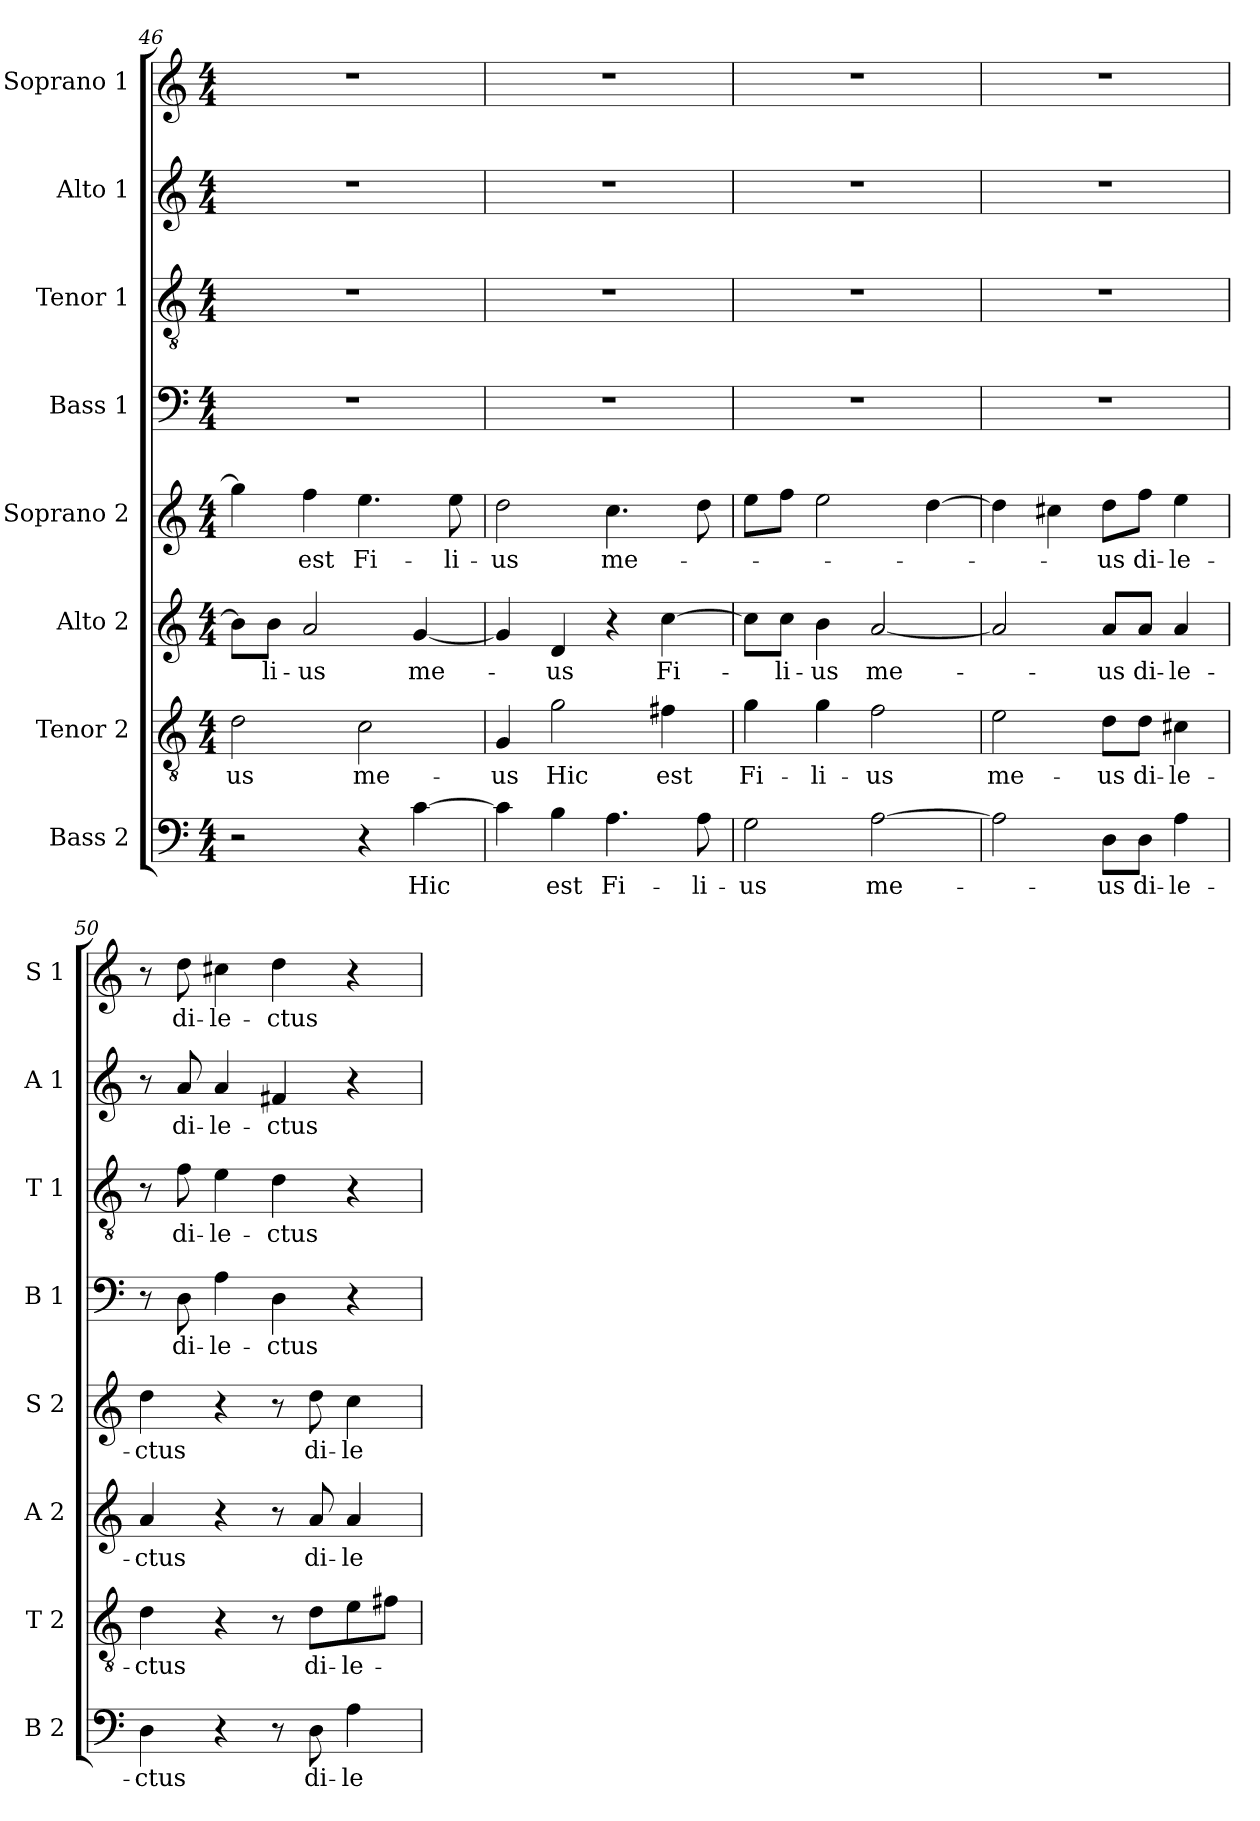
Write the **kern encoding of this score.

**kern	**text	**kern	**text	**kern	**text	**kern	**text	**kern	**text	**kern	**text	**kern	**text	**kern	**text
*part8	*part8	*part7	*part7	*part6	*part6	*part5	*part5	*part4	*part4	*part3	*part3	*part2	*part2	*part1	*part1
*staff8	*staff8	*staff7	*staff7	*staff6	*staff6	*staff5	*staff5	*staff4	*staff4	*staff3	*staff3	*staff2	*staff2	*staff1	*staff1
*I"Bass 2	*	*I"Tenor 2	*	*I"Alto 2	*	*I"Soprano 2	*	*I"Bass 1	*	*I"Tenor 1	*	*I"Alto 1	*	*I"Soprano 1	*
*I'B 2	*	*I'T 2	*	*I'A 2	*	*I'S 2	*	*I'B 1	*	*I'T 1	*	*I'A 1	*	*I'S 1	*
*clefF4	*	*clefGv2	*	*clefG2	*	*clefG2	*	*clefF4	*	*clefGv2	*	*clefG2	*	*clefG2	*
*k[]	*	*k[]	*	*k[]	*	*k[]	*	*k[]	*	*k[]	*	*k[]	*	*k[]	*
*C:	*	*C:	*	*C:	*	*C:	*	*C:	*	*C:	*	*C:	*	*C:	*
*M4/4	*	*M4/4	*	*M4/4	*	*M4/4	*	*M4/4	*	*M4/4	*	*M4/4	*	*M4/4	*
=46	=46	=46	=46	=46	=46	=46	=46	=46	=46	=46	=46	=46	=46	=46	=46
!	!	!	!LO:LY:b	!	!	!	!	!	!	!	!	!	!	!	!
2r	.	2d\	-us	8b\L]	.	4gg\]	.	1r	.	1r	.	1r	.	1r	.
!	!	!	!	!	!LO:LY:b	!	!	!	!	!	!	!	!	!	!
.	.	.	.	8b\J	-li-	.	.	.	.	.	.	.	.	.	.
!	!	!	!	!	!LO:LY:b	!	!LO:LY:b	!	!	!	!	!	!	!	!
.	.	.	.	2a/	-us	4ff\	est	.	.	.	.	.	.	.	.
!	!	!	!LO:LY:b	!	!	!	!LO:LY:b	!	!	!	!	!	!	!	!
4r	.	2c\	me-	.	.	4.ee\	Fi-	.	.	.	.	.	.	.	.
!	!LO:LY:b	!	!	!	!LO:LY:b	!	!	!	!	!	!	!	!	!	!
[4c\	Hic	.	.	[4g/	me-	.	.	.	.	.	.	.	.	.	.
!	!	!	!	!	!	!	!LO:LY:b	!	!	!	!	!	!	!	!
.	.	.	.	.	.	8ee\	-li-	.	.	.	.	.	.	.	.
=47	=47	=47	=47	=47	=47	=47	=47	=47	=47	=47	=47	=47	=47	=47	=47
!	!	!	!LO:LY:b	!	!	!	!LO:LY:b	!	!	!	!	!	!	!	!
4c\]	.	4G/	-us	4g/]	.	2dd\	-us	1r	.	1r	.	1r	.	1r	.
!	!LO:LY:b	!	!LO:LY:b	!	!LO:LY:b	!	!	!	!	!	!	!	!	!	!
4B\	est	2g\	Hic	4d/	-us	.	.	.	.	.	.	.	.	.	.
!	!LO:LY:b	!	!	!	!	!	!LO:LY:b	!	!	!	!	!	!	!	!
4.A\	Fi-	.	.	4r	.	4.cc\	me-	.	.	.	.	.	.	.	.
!	!	!	!LO:LY:b	!	!LO:LY:b	!	!	!	!	!	!	!	!	!	!
.	.	4f#X\	est	[4cc\	Fi-	.	.	.	.	.	.	.	.	.	.
!	!LO:LY:b	!	!	!	!	!	!	!	!	!	!	!	!	!	!
8A\	-li-	.	.	.	.	8dd\	.	.	.	.	.	.	.	.	.
=48	=48	=48	=48	=48	=48	=48	=48	=48	=48	=48	=48	=48	=48	=48	=48
!	!LO:LY:b	!	!LO:LY:b	!	!	!	!	!	!	!	!	!	!	!	!
2G\	-us	4g\	Fi-	8cc\L]	.	8ee\L	.	1r	.	1r	.	1r	.	1r	.
!	!	!	!	!	!LO:LY:b	!	!	!	!	!	!	!	!	!	!
.	.	.	.	8cc\J	-li-	8ff\J	.	.	.	.	.	.	.	.	.
!	!	!	!LO:LY:b	!	!LO:LY:b	!	!	!	!	!	!	!	!	!	!
.	.	4g\	-li-	4b\	-us	2ee\	.	.	.	.	.	.	.	.	.
!	!LO:LY:b	!	!LO:LY:b	!	!LO:LY:b	!	!	!	!	!	!	!	!	!	!
[2A\	me-	2f\	-us	[2a/	me-	.	.	.	.	.	.	.	.	.	.
.	.	.	.	.	.	[4dd\	.	.	.	.	.	.	.	.	.
!!LO:LB:g=z
=49	=49	=49	=49	=49	=49	=49	=49	=49	=49	=49	=49	=49	=49	=49	=49
!	!	!	!LO:LY:b	!	!	!	!	!	!	!	!	!	!	!	!
2A\]	.	2e\	me-	2a/]	.	4dd\]	.	1r	.	1r	.	1r	.	1r	.
.	.	.	.	.	.	4cc#X\	.	.	.	.	.	.	.	.	.
!	!LO:LY:b	!	!LO:LY:b	!	!LO:LY:b	!	!LO:LY:b	!	!	!	!	!	!	!	!
8D\L	-us	8d\L	-us	8a/L	-us	8dd\L	-us	.	.	.	.	.	.	.	.
!	!LO:LY:b	!	!LO:LY:b	!	!LO:LY:b	!	!LO:LY:b	!	!	!	!	!	!	!	!
8D\J	di-	8d\J	di-	8a/J	di-	8ff\J	di-	.	.	.	.	.	.	.	.
!	!LO:LY:b	!	!LO:LY:b	!	!LO:LY:b	!	!LO:LY:b	!	!	!	!	!	!	!	!
4A\	-le-	4c#X\	-le-	4a/	-le-	4ee\	-le-	.	.	.	.	.	.	.	.
=50	=50	=50	=50	=50	=50	=50	=50	=50	=50	=50	=50	=50	=50	=50	=50
!	!LO:LY:b	!	!LO:LY:b	!	!LO:LY:b	!	!LO:LY:b	!	!	!	!	!	!	!	!
4D\	-ctus	4d\	-ctus	4a/	-ctus	4dd\	-ctus	8r	.	8r	.	8r	.	8r	.
!	!	!	!	!	!	!	!	!	!LO:LY:b	!	!LO:LY:b	!	!LO:LY:b	!	!LO:LY:b
.	.	.	.	.	.	.	.	8D\	di-	8f\	di-	8a/	di-	8dd\	di-
!	!	!	!	!	!	!	!	!	!LO:LY:b	!	!LO:LY:b	!	!LO:LY:b	!	!LO:LY:b
4r	.	4r	.	4r	.	4r	.	4A\	-le-	4e\	-le-	4a/	-le-	4cc#X\	-le-
!	!	!	!	!	!	!	!	!	!LO:LY:b	!	!LO:LY:b	!	!LO:LY:b	!	!LO:LY:b
8r	.	8r	.	8r	.	8r	.	4D\	-ctus	4d\	-ctus	4f#X/	-ctus	4dd\	-ctus
!	!LO:LY:b	!	!LO:LY:b	!	!LO:LY:b	!	!LO:LY:b	!	!	!	!	!	!	!	!
8D\	di-	8d\L	di-	8a/	di-	8dd\	di-	.	.	.	.	.	.	.	.
!	!LO:LY:b	!	!LO:LY:b	!	!LO:LY:b	!	!LO:LY:b	!	!	!	!	!	!	!	!
4A\	-le-	8e\	-le-	4a/	-le-	4cc\	-le-	4r	.	4r	.	4r	.	4r	.
.	.	8f#X\J	.	.	.	.	.	.	.	.	.	.	.	.	.
=	=	=	=	=	=	=	=	=	=	=	=	=	=	=	=
*-	*-	*-	*-	*-	*-	*-	*-	*-	*-	*-	*-	*-	*-	*-	*-
